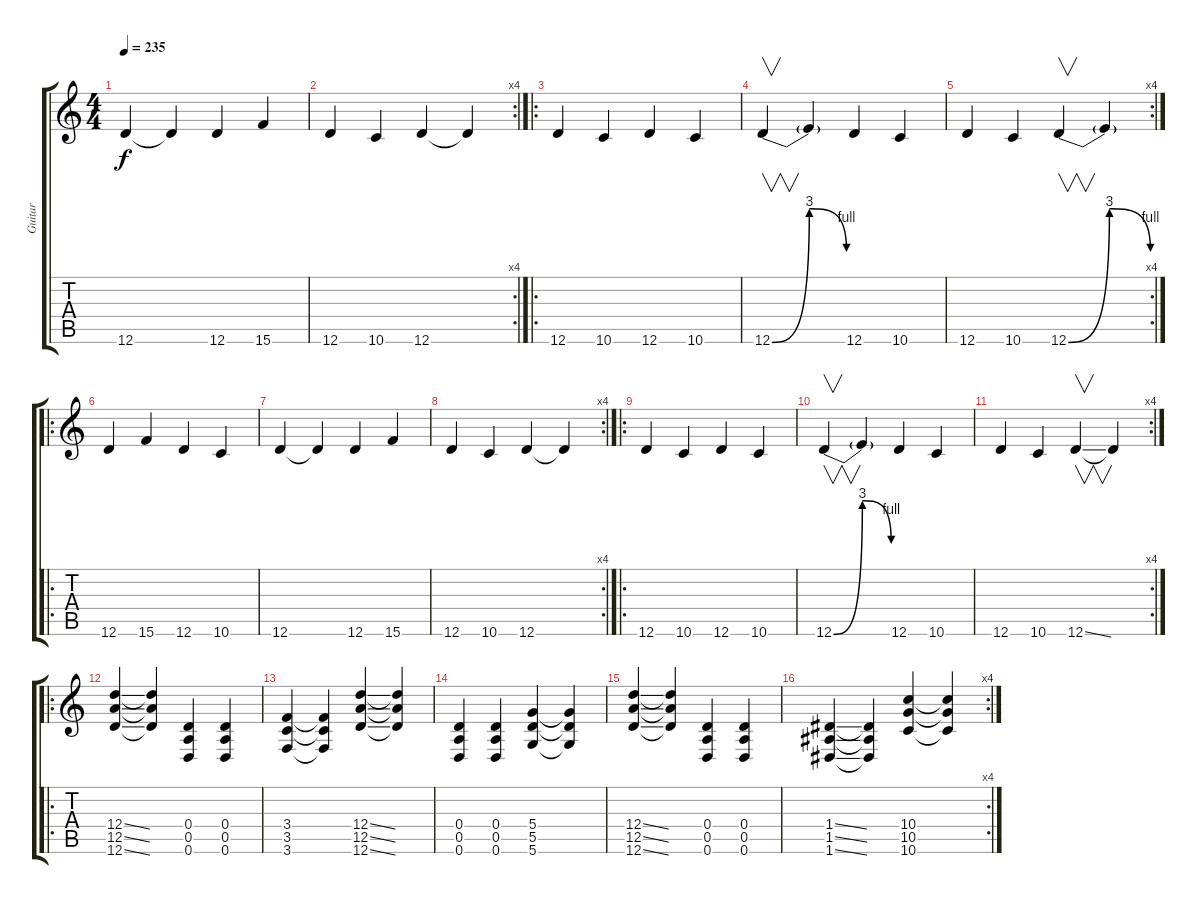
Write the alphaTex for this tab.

\track ("Guitar" "Guitar") {instrument distortionguitar}
\staff {score tabs}
\tuning (E4 B3 G3 D3 A2 D2) {hide}
\ts (4 4)
\tempo 235
\clef g2
\ks c
12.6.4{dy f} 12.6{t}.4 12.6.4 15.6.4 |
\rc 4
12.6.4 10.6.4 12.6.4 12.6{t}.4 |
\ro
12.6.4 10.6.4 12.6.4 10.6.4 |
12.6{be (bendrelease 0 0 30 12 30 12 60 4)}.4{v} 12.6{t}.4 12.6.4 10.6.4 |
\rc 4
12.6.4 10.6.4 12.6{be (bendrelease 0 0 30 12 30 12 60 4)}.4{v} 12.6{t}.4 |
\ro
12.6.4 15.6.4 12.6.4 10.6.4 |
12.6.4 12.6{t}.4 12.6.4 15.6.4 |
\rc 4
12.6.4 10.6.4 12.6.4 12.6{t}.4 |
\ro
12.6.4 10.6.4 12.6.4 10.6.4 |
12.6{be (bendrelease 0 0 30 12 30 12 60 4)}.4{v} 12.6{t}.4 12.6.4 10.6.4 |
\rc 4
12.6.4 10.6.4 12.6{ss}.4{v} 12.6{t}.4 |
\ro
(12.4{ss} 12.5{ss} 12.6{ss}).4 (12.4{t} 12.5{t} 12.6{t}).4 (0.4 0.5 0.6).4 (0.4 0.5 0.6).4 |
(3.4 3.5 3.6).4 (3.4{t} 3.5{t} 3.6{t}).4 (12.4{ss} 12.5{ss} 12.6{ss}).4 (12.4{t} 12.5{t} 12.6{t}).4 |
(0.4 0.5 0.6).4 (0.4 0.5 0.6).4 (5.4 5.5 5.6).4 (5.4{t} 5.5{t} 5.6{t}).4 |
(12.4{ss} 12.5{ss} 12.6{ss}).4 (12.4{t} 12.5{t} 12.6{t}).4 (0.4 0.5 0.6).4 (0.4 0.5 0.6).4 |
\rc 4
(1.4{ss} 1.5{ss} 1.6{ss}).4 (1.4{t} 1.5{t} 1.6{t}).4 (10.4 10.5 10.6).4 (10.4{t} 10.5{t} 10.6{t}).4
